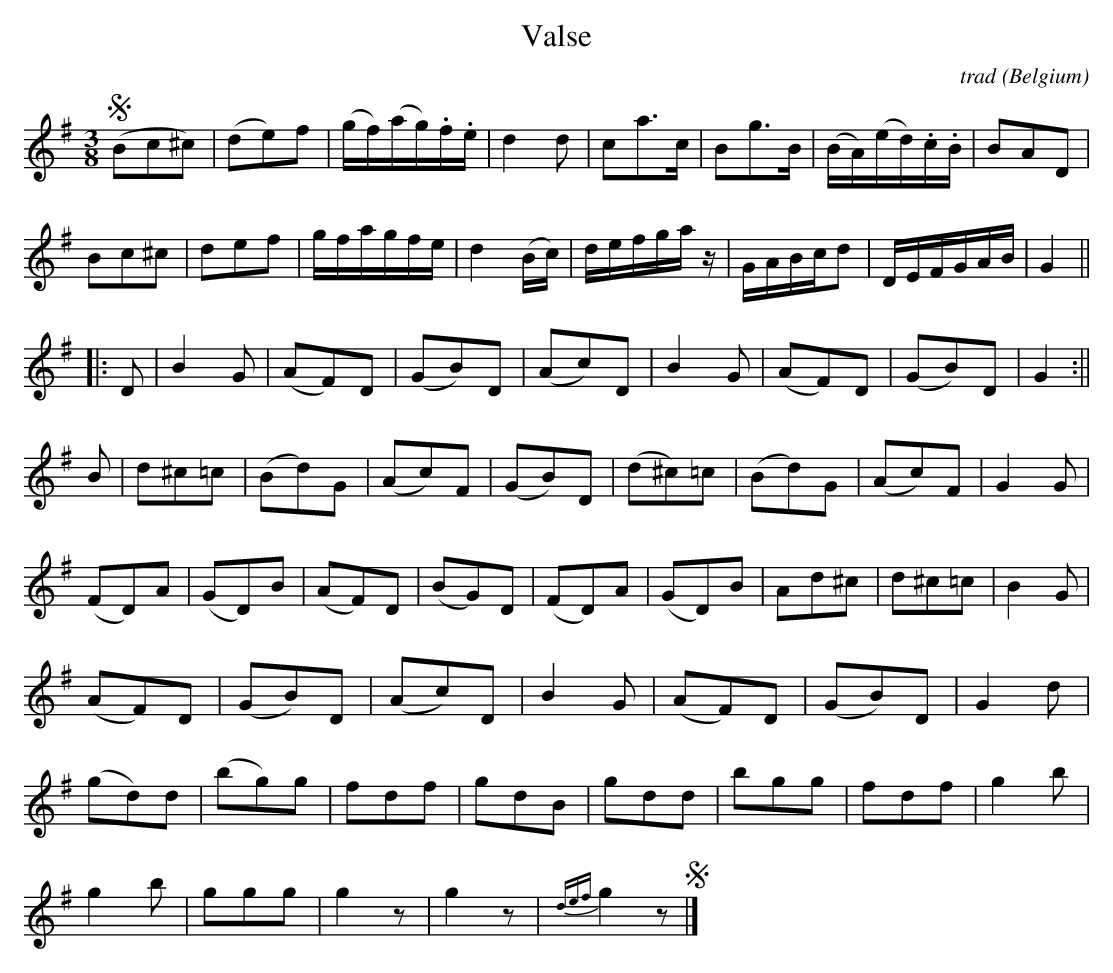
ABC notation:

X:1
T:Valse
C:trad
O:Belgium
M:3/8
K:Gmaj
L:1/16
!segno!(B2c2^c2)|(d2e2)f2|(gf)(ag).f.e|d4d2|c2a2>c2|B2g2>B2|(BA)(ed).c.B|B2A2D2|
B2c2^c2|d2e2f2|gfagfe|d4(Bc)|defgaz|GABcd2|DEFGAB|G4||
|:D2|B4G2|(A2F2)D2|(G2B2)D2|(A2c2)D2|B4G2|(A2F2)D2|(G2B2)D2|G4:||
B2|d2^c2=c2|(B2d2)G2|(A2c2)F2|(G2B2)D2|(d2^c2)=c2|(B2d2)G2|(A2c2)F2|G4G2|
(F2D2)A2|(G2D2)B2|(A2F2)D2|(B2G2)D2|(F2D2)A2|(G2D2)B2|A2d2^c2|d2^c2=c2|B4G2|
(A2F2)D2|(G2B2)D2|(A2c2)D2|B4G2|(A2F2)D2|(G2B2)D2|G4d2|
(g2d2)d2|(b2g2)g2|f2d2f2|g2d2B2|g2d2d2|b2g2g2|f2d2f2|g4b2|
g4b2|g2g2g2|g4z2|g4z2|{def}g4z2!segno!|]
